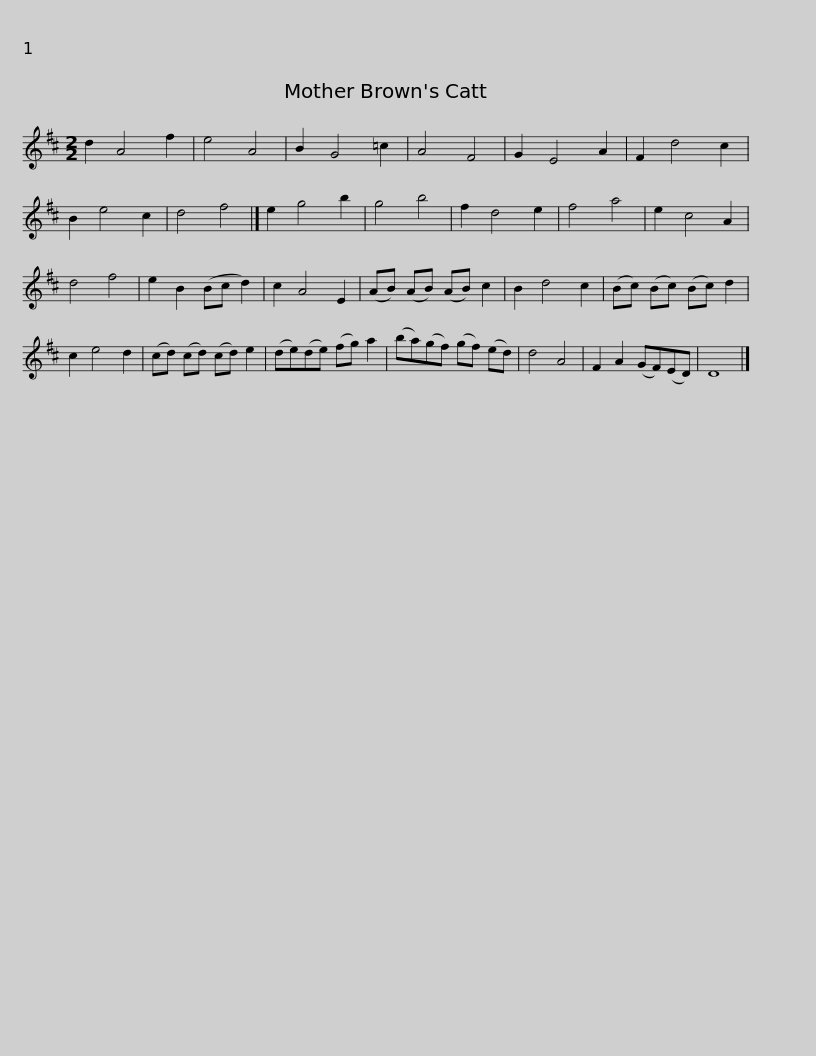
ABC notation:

X:1
L:1/8
M:2/2
I:linebreak $
K:D
V:1 treble
V:1
 d2 A4 f2 | e4 A4 | B2 G4 =c2 | A4 F4 | G2 E4 A2 | %5
 F2 d4 c2 | B2 e4 c2 | d4 f4 |] e2 g4 b2 | g4 b4 | %10
 f2 d4 e2 | f4 a4 | e2 c4 A2 |$ d4 f4 | e2 B2 (Bc d2) | %15
 c2 A4 E2 | (AB) (AB) (AB) c2 | B2 d4 c2 | (Bc) (Bc) (Bc) d2 | c2 e4 d2 | %20
 (cd) (cd) (cd) e2 |$ (de)(de) (fg) a2 | (ba)(gf) (gf) (ed) | d4 A4 | F2 A2 (GF)(ED) | %25
 D8 |] %26
